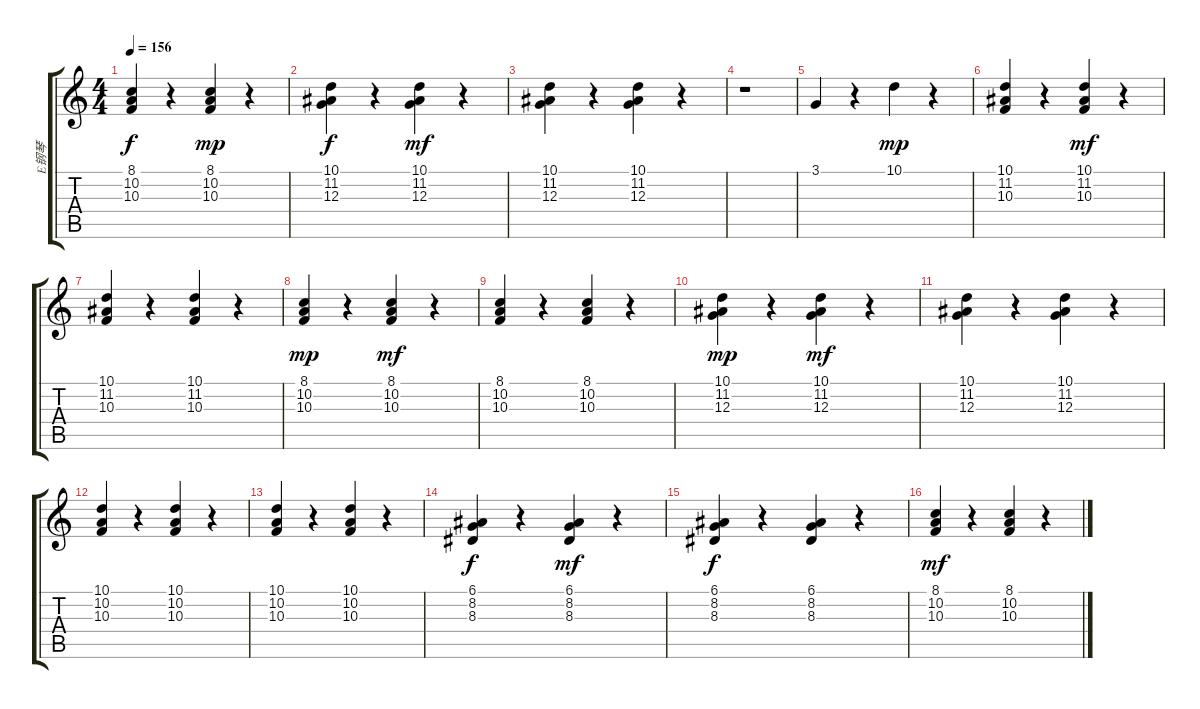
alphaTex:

\track ("E钢琴" "E钢琴") {instrument acousticgrandpiano}
\staff {score tabs}
\tuning (E4 B3 G3 D3 A2 E2) {hide}
\ts (4 4)
\tempo 156
\clef g2
\ks c
(8.1 10.2 10.3).4{dy f} r.4 (8.1 10.2 10.3).4{dy mp} r.4 |
(10.1 11.2 12.3).4{dy f} r.4 (10.1 11.2 12.3).4{dy mf} r.4 |
(10.1 11.2 12.3).4 r.4 (10.1 11.2 12.3).4 r.4 |
r.1 |
3.1.4 r.4 10.1.4{dy mp} r.4 |
(10.1 11.2 10.3).4 r.4 (10.1 11.2 10.3).4{dy mf} r.4 |
(10.1 11.2 10.3).4 r.4 (10.1 11.2 10.3).4 r.4 |
(8.1 10.2 10.3).4{dy mp} r.4 (8.1 10.2 10.3).4{dy mf} r.4 |
(8.1 10.2 10.3).4 r.4 (8.1 10.2 10.3).4 r.4 |
(10.1 11.2 12.3).4{dy mp} r.4 (10.1 11.2 12.3).4{dy mf} r.4 |
(10.1 11.2 12.3).4 r.4 (10.1 11.2 12.3).4 r.4 |
(10.1 10.2 10.3).4 r.4 (10.1 10.2 10.3).4 r.4 |
(10.1 10.2 10.3).4 r.4 (10.1 10.2 10.3).4 r.4 |
(6.1 8.2 8.3).4{dy f} r.4 (6.1 8.2 8.3).4{dy mf} r.4 |
(6.1 8.2 8.3).4{dy f} r.4 (6.1 8.2 8.3).4 r.4 |
(8.1 10.2 10.3).4{dy mf} r.4 (8.1 10.2 10.3).4 r.4
